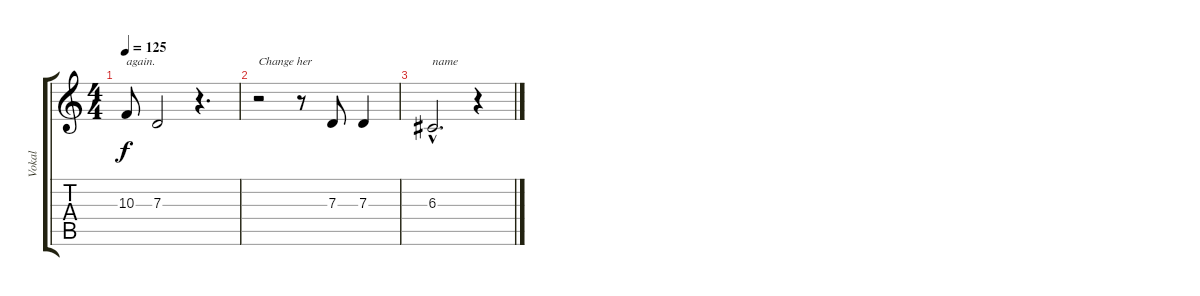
\track ("Vokal" "Vokal") {instrument panflute}
\staff {score tabs}
\tuning (E4 B3 G3 D3 A2 E2) {hide}
\ts (4 4)
\tempo 125
\clef g2
\ks c
10.3.8{txt "again." dy f} 7.3.2 r.4{d} |
r.2{txt "Change her"} r.8 7.3.8 7.3.4 |
6.3{hac}.2{d txt "name"} r.4
